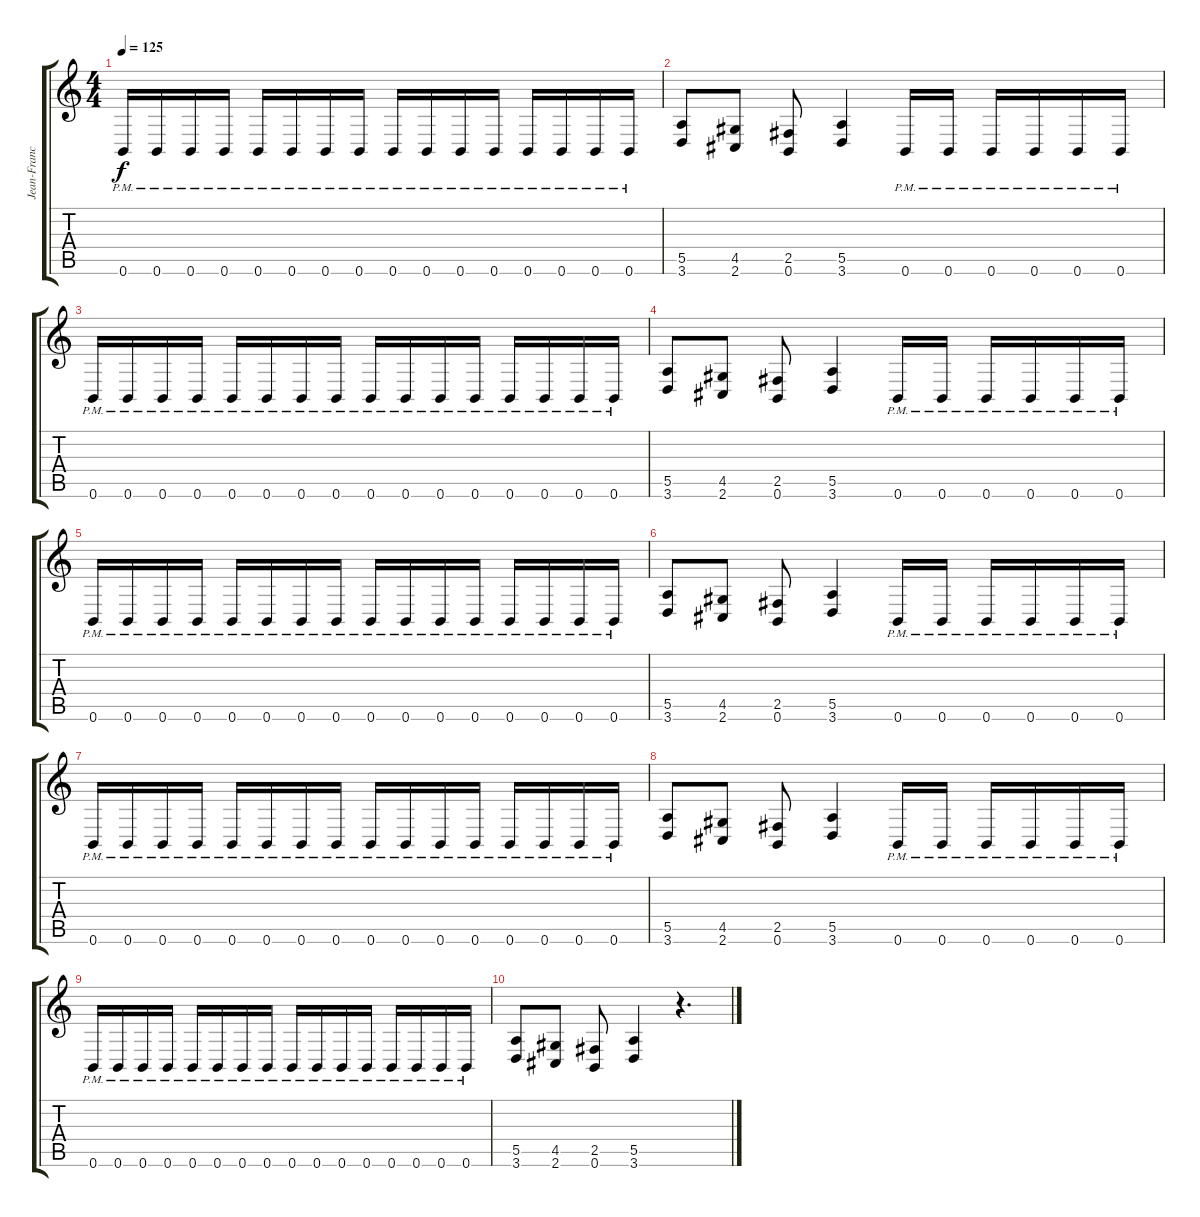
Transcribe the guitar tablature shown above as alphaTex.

\track ("Jean-Francois Dagenais (Lead)" "Jean-Franc") {instrument distortionguitar}
\staff {score tabs}
\tuning (B3 Gb3 D3 A2 E2 B1) {hide}
\ts (4 4)
\tempo 125
\clef g2
\ks c
0.6{pm}.16{dy f} 0.6{pm}.16 0.6{pm}.16 0.6{pm}.16 0.6{pm}.16 0.6{pm}.16 0.6{pm}.16 0.6{pm}.16 0.6{pm}.16 0.6{pm}.16 0.6{pm}.16 0.6{pm}.16 0.6{pm}.16 0.6{pm}.16 0.6{pm}.16 0.6{pm}.16 |
(5.5 3.6).8 (4.5 2.6).8 (2.5 0.6).8 (5.5 3.6).4 0.6{pm}.16 0.6{pm}.16 0.6{pm}.16 0.6{pm}.16 0.6{pm}.16 0.6{pm}.16 |
0.6{pm}.16 0.6{pm}.16 0.6{pm}.16 0.6{pm}.16 0.6{pm}.16 0.6{pm}.16 0.6{pm}.16 0.6{pm}.16 0.6{pm}.16 0.6{pm}.16 0.6{pm}.16 0.6{pm}.16 0.6{pm}.16 0.6{pm}.16 0.6{pm}.16 0.6{pm}.16 |
(5.5 3.6).8 (4.5 2.6).8 (2.5 0.6).8 (5.5 3.6).4 0.6{pm}.16 0.6{pm}.16 0.6{pm}.16 0.6{pm}.16 0.6{pm}.16 0.6{pm}.16 |
0.6{pm}.16 0.6{pm}.16 0.6{pm}.16 0.6{pm}.16 0.6{pm}.16 0.6{pm}.16 0.6{pm}.16 0.6{pm}.16 0.6{pm}.16 0.6{pm}.16 0.6{pm}.16 0.6{pm}.16 0.6{pm}.16 0.6{pm}.16 0.6{pm}.16 0.6{pm}.16 |
(5.5 3.6).8 (4.5 2.6).8 (2.5 0.6).8 (5.5 3.6).4 0.6{pm}.16 0.6{pm}.16 0.6{pm}.16 0.6{pm}.16 0.6{pm}.16 0.6{pm}.16 |
0.6{pm}.16 0.6{pm}.16 0.6{pm}.16 0.6{pm}.16 0.6{pm}.16 0.6{pm}.16 0.6{pm}.16 0.6{pm}.16 0.6{pm}.16 0.6{pm}.16 0.6{pm}.16 0.6{pm}.16 0.6{pm}.16 0.6{pm}.16 0.6{pm}.16 0.6{pm}.16 |
(5.5 3.6).8 (4.5 2.6).8 (2.5 0.6).8 (5.5 3.6).4 0.6{pm}.16 0.6{pm}.16 0.6{pm}.16 0.6{pm}.16 0.6{pm}.16 0.6{pm}.16 |
0.6{pm}.16 0.6{pm}.16 0.6{pm}.16 0.6{pm}.16 0.6{pm}.16 0.6{pm}.16 0.6{pm}.16 0.6{pm}.16 0.6{pm}.16 0.6{pm}.16 0.6{pm}.16 0.6{pm}.16 0.6{pm}.16 0.6{pm}.16 0.6{pm}.16 0.6{pm}.16 |
(5.5 3.6).8 (4.5 2.6).8 (2.5 0.6).8 (5.5 3.6).4 r.4{d}
